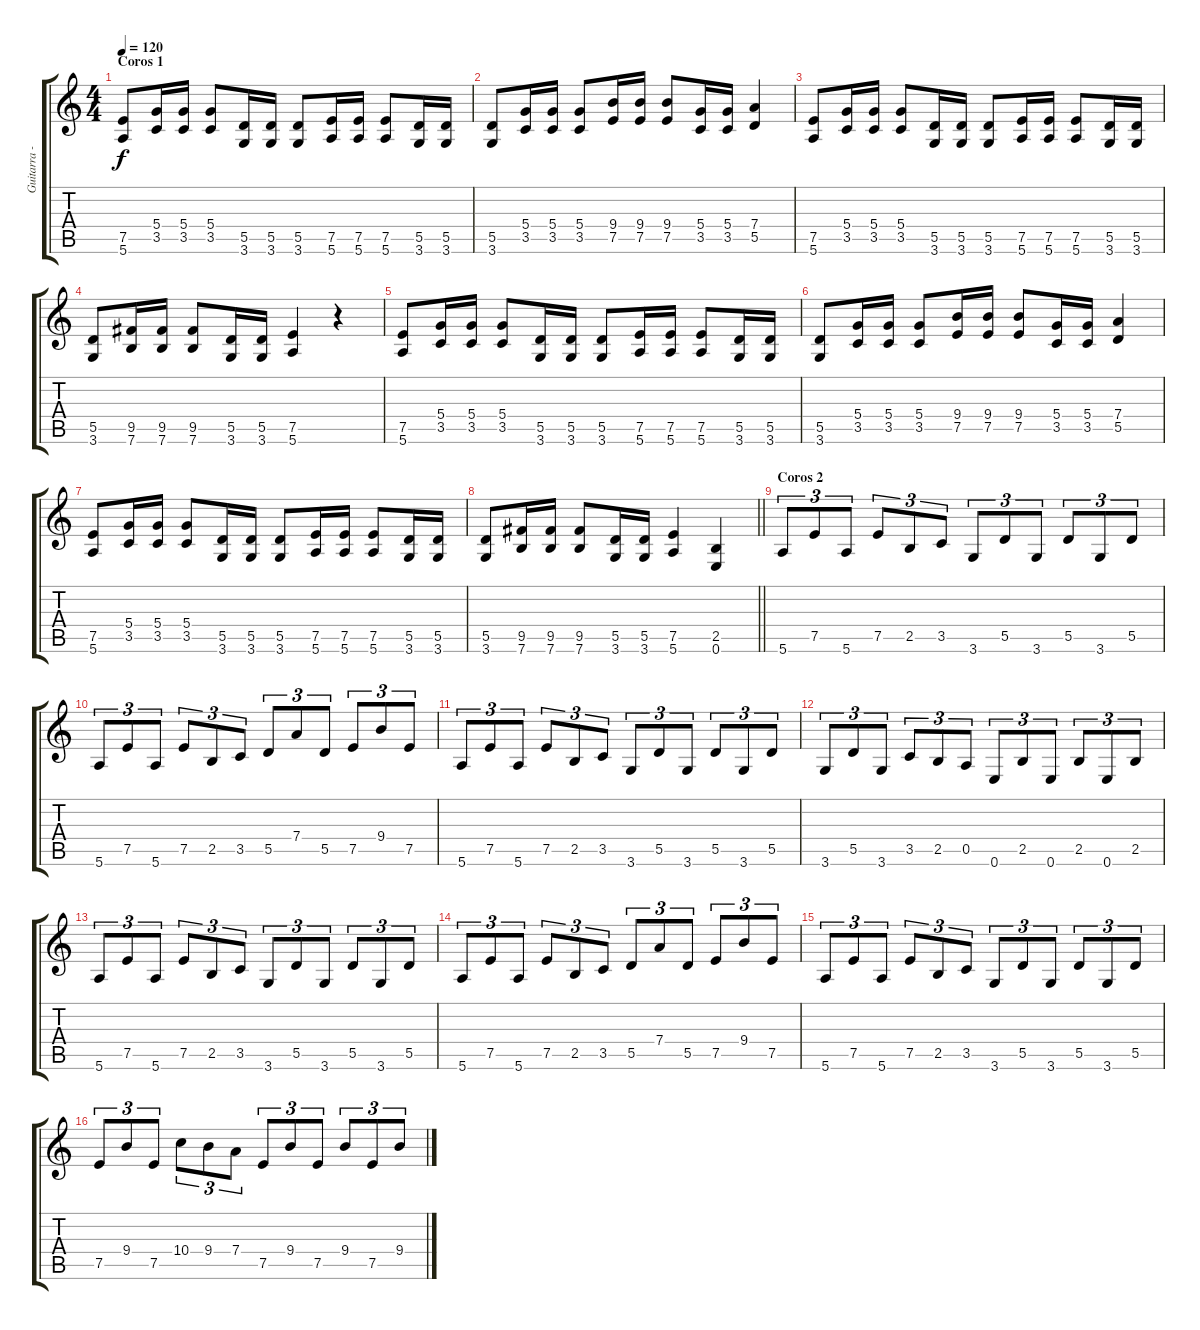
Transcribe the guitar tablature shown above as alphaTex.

\track ("Guitarra - Fabiel" "Guitarra -") {instrument distortionguitar}
\staff {score tabs}
\tuning (E4 B3 G3 D3 A2 E2) {hide}
\ts (4 4)
\section ("" "Coros 1")
\tempo 120
\clef g2
\ks c
(7.5 5.6).8{dy f} (5.4 3.5).16 (5.4 3.5).16 (5.4 3.5).8 (5.5 3.6).16 (5.5 3.6).16 (5.5 3.6).8 (7.5 5.6).16 (7.5 5.6).16 (7.5 5.6).8 (5.5 3.6).16 (5.5 3.6).16 |
(5.5 3.6).8 (5.4 3.5).16 (5.4 3.5).16 (5.4 3.5).8 (9.4 7.5).16 (9.4 7.5).16 (9.4 7.5).8 (5.4 3.5).16 (5.4 3.5).16 (7.4 5.5).4 |
(7.5 5.6).8 (5.4 3.5).16 (5.4 3.5).16 (5.4 3.5).8 (5.5 3.6).16 (5.5 3.6).16 (5.5 3.6).8 (7.5 5.6).16 (7.5 5.6).16 (7.5 5.6).8 (5.5 3.6).16 (5.5 3.6).16 |
(5.5 3.6).8 (9.5 7.6).16 (9.5 7.6).16 (9.5 7.6).8 (5.5 3.6).16 (5.5 3.6).16 (7.5 5.6).4 r.4 |
(7.5 5.6).8 (5.4 3.5).16 (5.4 3.5).16 (5.4 3.5).8 (5.5 3.6).16 (5.5 3.6).16 (5.5 3.6).8 (7.5 5.6).16 (7.5 5.6).16 (7.5 5.6).8 (5.5 3.6).16 (5.5 3.6).16 |
(5.5 3.6).8 (5.4 3.5).16 (5.4 3.5).16 (5.4 3.5).8 (9.4 7.5).16 (9.4 7.5).16 (9.4 7.5).8 (5.4 3.5).16 (5.4 3.5).16 (7.4 5.5).4 |
(7.5 5.6).8 (5.4 3.5).16 (5.4 3.5).16 (5.4 3.5).8 (5.5 3.6).16 (5.5 3.6).16 (5.5 3.6).8 (7.5 5.6).16 (7.5 5.6).16 (7.5 5.6).8 (5.5 3.6).16 (5.5 3.6).16 |
\barLineRight lightlight
(5.5 3.6).8 (9.5 7.6).16 (9.5 7.6).16 (9.5 7.6).8 (5.5 3.6).16 (5.5 3.6).16 (7.5 5.6).4 (2.5 0.6).4 |
\section ("" "Coros 2")
5.6.8{tu (3 2)} 7.5.8{tu (3 2)} 5.6.8{tu (3 2)} 7.5.8{tu (3 2)} 2.5.8{tu (3 2)} 3.5.8{tu (3 2)} 3.6.8{tu (3 2)} 5.5.8{tu (3 2)} 3.6.8{tu (3 2)} 5.5.8{tu (3 2)} 3.6.8{tu (3 2)} 5.5.8{tu (3 2)} |
5.6.8{tu (3 2)} 7.5.8{tu (3 2)} 5.6.8{tu (3 2)} 7.5.8{tu (3 2)} 2.5.8{tu (3 2)} 3.5.8{tu (3 2)} 5.5.8{tu (3 2)} 7.4.8{tu (3 2)} 5.5.8{tu (3 2)} 7.5.8{tu (3 2)} 9.4.8{tu (3 2)} 7.5.8{tu (3 2)} |
5.6.8{tu (3 2)} 7.5.8{tu (3 2)} 5.6.8{tu (3 2)} 7.5.8{tu (3 2)} 2.5.8{tu (3 2)} 3.5.8{tu (3 2)} 3.6.8{tu (3 2)} 5.5.8{tu (3 2)} 3.6.8{tu (3 2)} 5.5.8{tu (3 2)} 3.6.8{tu (3 2)} 5.5.8{tu (3 2)} |
3.6.8{tu (3 2)} 5.5.8{tu (3 2)} 3.6.8{tu (3 2)} 3.5.8{tu (3 2)} 2.5.8{tu (3 2)} 0.5.8{tu (3 2)} 0.6.8{tu (3 2)} 2.5.8{tu (3 2)} 0.6.8{tu (3 2)} 2.5.8{tu (3 2)} 0.6.8{tu (3 2)} 2.5.8{tu (3 2)} |
5.6.8{tu (3 2)} 7.5.8{tu (3 2)} 5.6.8{tu (3 2)} 7.5.8{tu (3 2)} 2.5.8{tu (3 2)} 3.5.8{tu (3 2)} 3.6.8{tu (3 2)} 5.5.8{tu (3 2)} 3.6.8{tu (3 2)} 5.5.8{tu (3 2)} 3.6.8{tu (3 2)} 5.5.8{tu (3 2)} |
5.6.8{tu (3 2)} 7.5.8{tu (3 2)} 5.6.8{tu (3 2)} 7.5.8{tu (3 2)} 2.5.8{tu (3 2)} 3.5.8{tu (3 2)} 5.5.8{tu (3 2)} 7.4.8{tu (3 2)} 5.5.8{tu (3 2)} 7.5.8{tu (3 2)} 9.4.8{tu (3 2)} 7.5.8{tu (3 2)} |
5.6.8{tu (3 2)} 7.5.8{tu (3 2)} 5.6.8{tu (3 2)} 7.5.8{tu (3 2)} 2.5.8{tu (3 2)} 3.5.8{tu (3 2)} 3.6.8{tu (3 2)} 5.5.8{tu (3 2)} 3.6.8{tu (3 2)} 5.5.8{tu (3 2)} 3.6.8{tu (3 2)} 5.5.8{tu (3 2)} |
7.5.8{tu (3 2)} 9.4.8{tu (3 2)} 7.5.8{tu (3 2)} 10.4.8{tu (3 2)} 9.4.8{tu (3 2)} 7.4.8{tu (3 2)} 7.5.8{tu (3 2)} 9.4.8{tu (3 2)} 7.5.8{tu (3 2)} 9.4.8{tu (3 2)} 7.5.8{tu (3 2)} 9.4.8{tu (3 2)}
